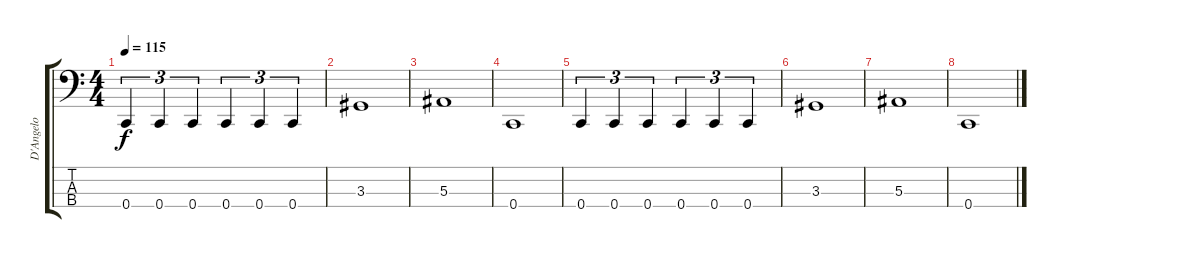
\track ("D'Angelo" "D'Angelo") {instrument electricbassfinger}
\staff {score tabs}
\tuning (Eb2 Bb1 F1 C1) {hide}
\ts (4 4)
\tempo 115
\clef f4
\ks c
0.4.4{tu (3 2) dy f} 0.4.4{tu (3 2)} 0.4.4{tu (3 2)} 0.4.4{tu (3 2)} 0.4.4{tu (3 2)} 0.4.4{tu (3 2)} |
3.3.1 |
5.3.1 |
0.4.1 |
0.4.4{tu (3 2)} 0.4.4{tu (3 2)} 0.4.4{tu (3 2)} 0.4.4{tu (3 2)} 0.4.4{tu (3 2)} 0.4.4{tu (3 2)} |
3.3.1 |
5.3.1 |
0.4.1
